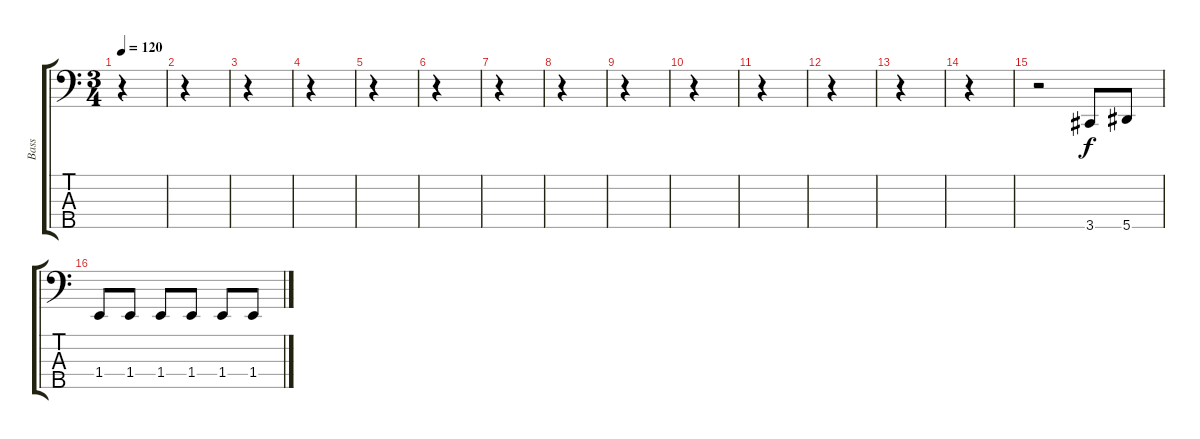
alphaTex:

\track ("Bass" "Bass") {instrument electricbasspick}
\staff {score tabs}
\tuning (Gb2 Db2 Ab1 Eb1 Bb0) {hide}
\ts (3 4)
\tempo 120
\clef f4
\ks c
r.4{dy f} |
r.4 |
r.4 |
r.4 |
r.4 |
r.4 |
r.4 |
r.4 |
r.4 |
r.4 |
r.4 |
r.4 |
r.4 |
r.4 |
r.2 3.5.8 5.5.8 |
1.4.8 1.4.8 1.4.8 1.4.8 1.4.8 1.4.8
